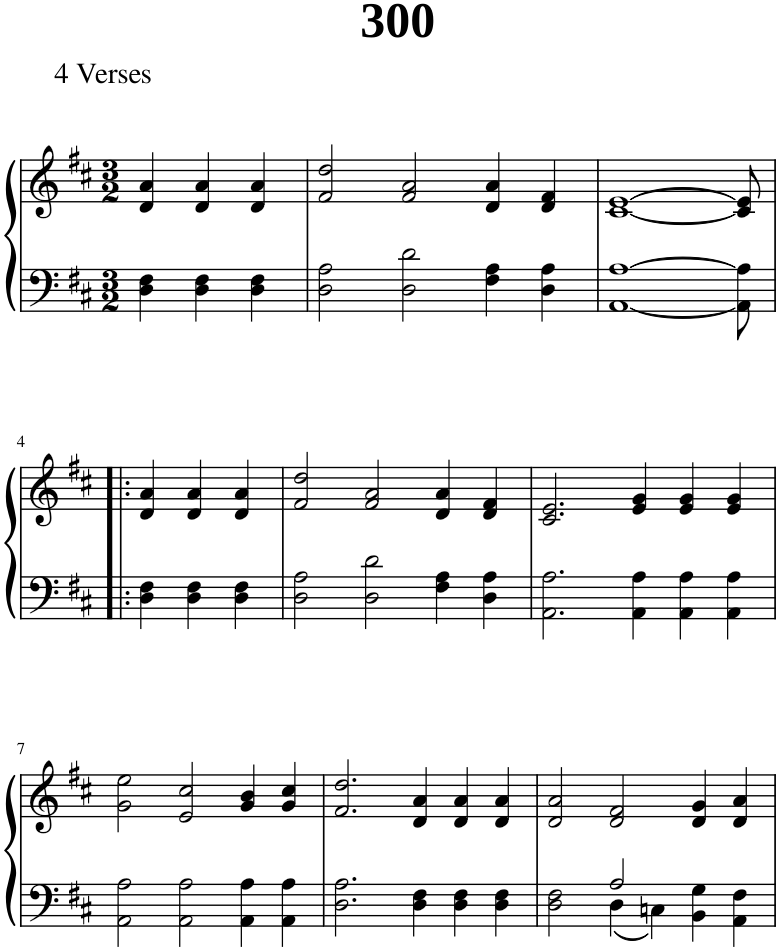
**kern	**kern
*part1	*part1
*staff2	*staff1
*I"Piano	*
*I'Pno.	*
*clefF4	*clefG2
*k[f#c#]	*k[f#c#]
*M3/2	*M3/2
=1	=1
4D\ 4F#\	4d/ 4a/
4D\ 4F#\	4d/ 4a/
4D\ 4F#\	4d/ 4a/
=2	=2
2D\ 2A\	2f#/ 2dd/
2D\ 2d\	2f#/ 2a/
4F#\ 4A\	4d/ 4a/
4D\ 4A\	4d/ 4f#/
=3	=3
[1AA [1A	[1c# [1e
8AA\] 8A\]	8c#/] 8e/]
!!LO:LB:g=z
=4!|:	=4!|:
4D\ 4F#\	4d/ 4a/
4D\ 4F#\	4d/ 4a/
4D\ 4F#\	4d/ 4a/
=5	=5
2D\ 2A\	2f#/ 2dd/
2D\ 2d\	2f#/ 2a/
4F#\ 4A\	4d/ 4a/
4D\ 4A\	4d/ 4f#/
=6	=6
2.AA\ 2.A\	2.c#/ 2.e/
4AA\ 4A\	4e/ 4g/
4AA\ 4A\	4e/ 4g/
4AA\ 4A\	4e/ 4g/
!!LO:LB:g=z
=7	=7
2AA\ 2A\	2g\ 2ee\
2AA\ 2A\	2e/ 2cc#/
4AA\ 4A\	4g/ 4b/
4AA\ 4A\	4g/ 4cc#/
=8	=8
2.D\ 2.A\	2.f#/ 2.dd/
4D\ 4F#\	4d/ 4a/
4D\ 4F#\	4d/ 4a/
4D\ 4F#\	4d/ 4a/
=9	=9
*^	*
2ryy	2D\ 2F#\	2d/ 2a/
2A/	4D\	2d/ 2f#/
.	4Cn\	.
2ryy	4BB\ 4G\	4d/ 4g/
.	4AA\ 4F#\	4d/ 4a/
*v	*v	*
=	=
*-	*-
